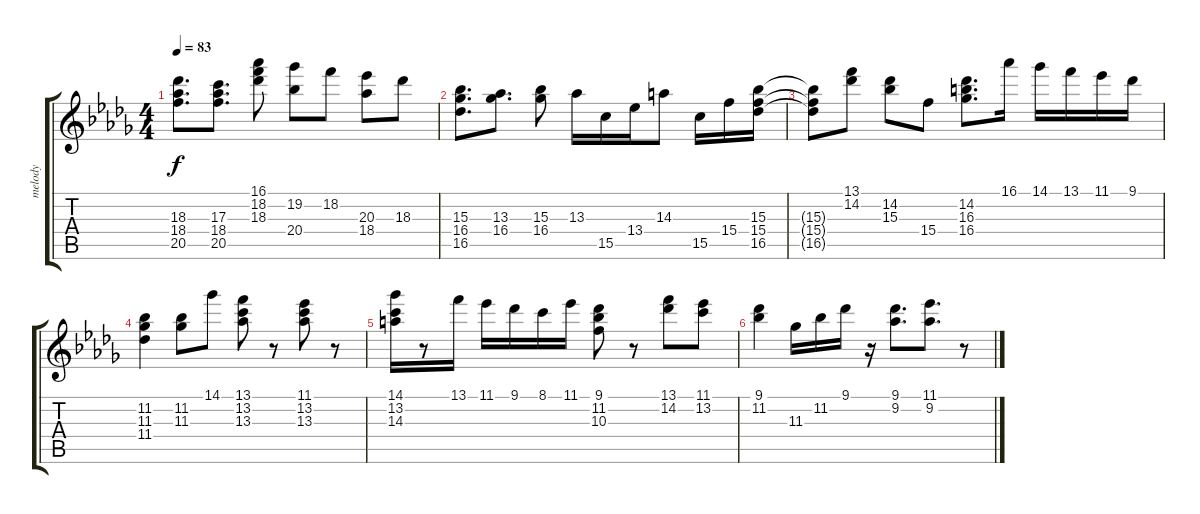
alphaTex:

\track ("melody" "melody") {mute instrument acousticguitarsteel}
\staff {score tabs}
\tuning (E4 B3 G3 D3 A2 E2) {hide}
\ts (4 4)
\tempo 83
\clef g2
\ks db
(18.3 18.4 20.5).8{d dy f} (17.3 18.4 20.5).8{d} (16.1 18.2 18.3).8 (19.2 20.4).8 18.2.8 (20.3 18.4).8 18.3.8 |
(15.3 16.4 16.5).8{d} (13.3 16.4).8{d} (15.3 16.4).8 13.3.16 15.5.16 13.4.16 14.3.8 15.5.16 15.4.16 (15.3 15.4 16.5).16 |
(15.3{t} 15.4{t} 16.5{t}).8 (13.1 14.2).8 (14.2 15.3).8 15.4.8 (14.2 16.3 16.4).8{d} 16.1.16 14.1.16 13.1.16 11.1.16 9.1.16 |
(11.2 11.3 11.4).4 (11.2 11.3).8 14.1.8 (13.1 13.2 13.3).8 r.8 (11.1 13.2 13.3).8 r.8 |
(14.1 13.2 14.3).16 r.8 13.1.16 11.1.16 9.1.16 8.1.16 11.1.16 (9.1 11.2 10.3).8 r.8 (13.1 14.2).8 (11.1 13.2).8 |
(9.1 11.2).4 11.3.16 11.2.16 9.1.16 r.16 (9.1 9.2).8{d} (11.1 9.2).8{d} r.8
